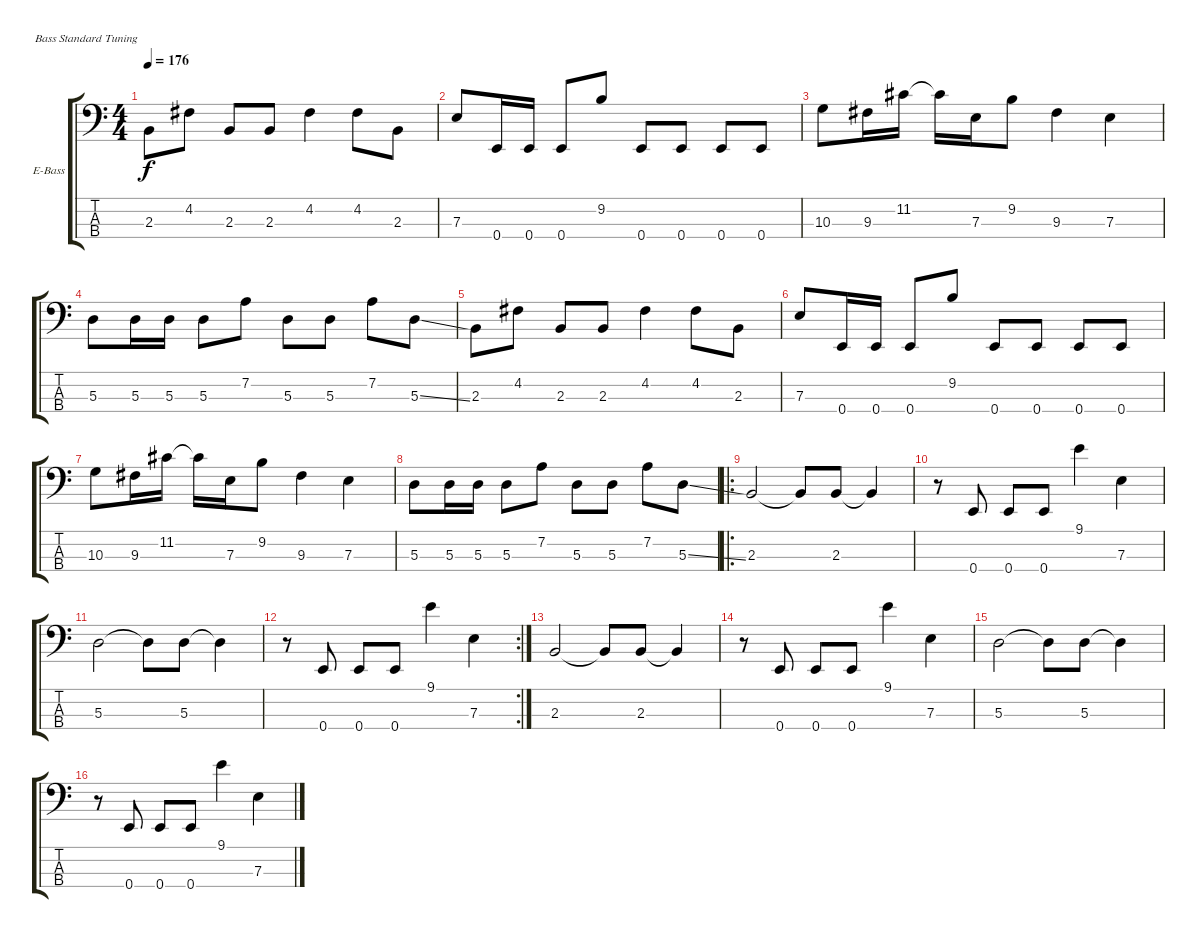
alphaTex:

\bracketExtendMode groupsimilarinstruments
\firstSystemTrackNameOrientation horizontal
\otherSystemsTrackNameOrientation horizontal
\track ("Bass" "E-Bass") {instrument electricbassfinger}
\staff {score tabs}
\tuning (G2 D2 A1 E1)
\ts (4 4)
\tempo 176
\clef f4
\ks c
2.3.8{dy f} 4.2.8 2.3.8 2.3.8 4.2.4 4.2.8 2.3.8 |
7.3.8 0.4.16 0.4.16 0.4.8 9.2.8 0.4.8 0.4.8 0.4.8 0.4.8 |
10.3.8 9.3.16 11.2.16 11.2{t}.16 7.3.16 9.2.8 9.3.4 7.3.4 |
5.3.8 5.3.16 5.3.16 5.3.8 7.2.8 5.3.8 5.3.8 7.2.8 5.3{ss}.8 |
2.3.8 4.2.8 2.3.8 2.3.8 4.2.4 4.2.8 2.3.8 |
7.3.8 0.4.16 0.4.16 0.4.8 9.2.8 0.4.8 0.4.8 0.4.8 0.4.8 |
10.3.8 9.3.16 11.2.16 11.2{t}.16 7.3.16 9.2.8 9.3.4 7.3.4 |
5.3.8 5.3.16 5.3.16 5.3.8 7.2.8 5.3.8 5.3.8 7.2.8 5.3{ss}.8 |
\ro
2.3.2 2.3{t}.8 2.3.8 2.3{t}.4 |
r.8 0.4.8 0.4.8 0.4.8 9.1.4 7.3.4 |
5.3.2 5.3{t}.8 5.3.8 5.3{t}.4 |
\rc 2
r.8 0.4.8 0.4.8 0.4.8 9.1.4 7.3.4 |
2.3.2 2.3{t}.8 2.3.8 2.3{t}.4 |
r.8 0.4.8 0.4.8 0.4.8 9.1.4 7.3.4 |
5.3.2 5.3{t}.8 5.3.8 5.3{t}.4 |
r.8 0.4.8 0.4.8 0.4.8 9.1.4 7.3.4
